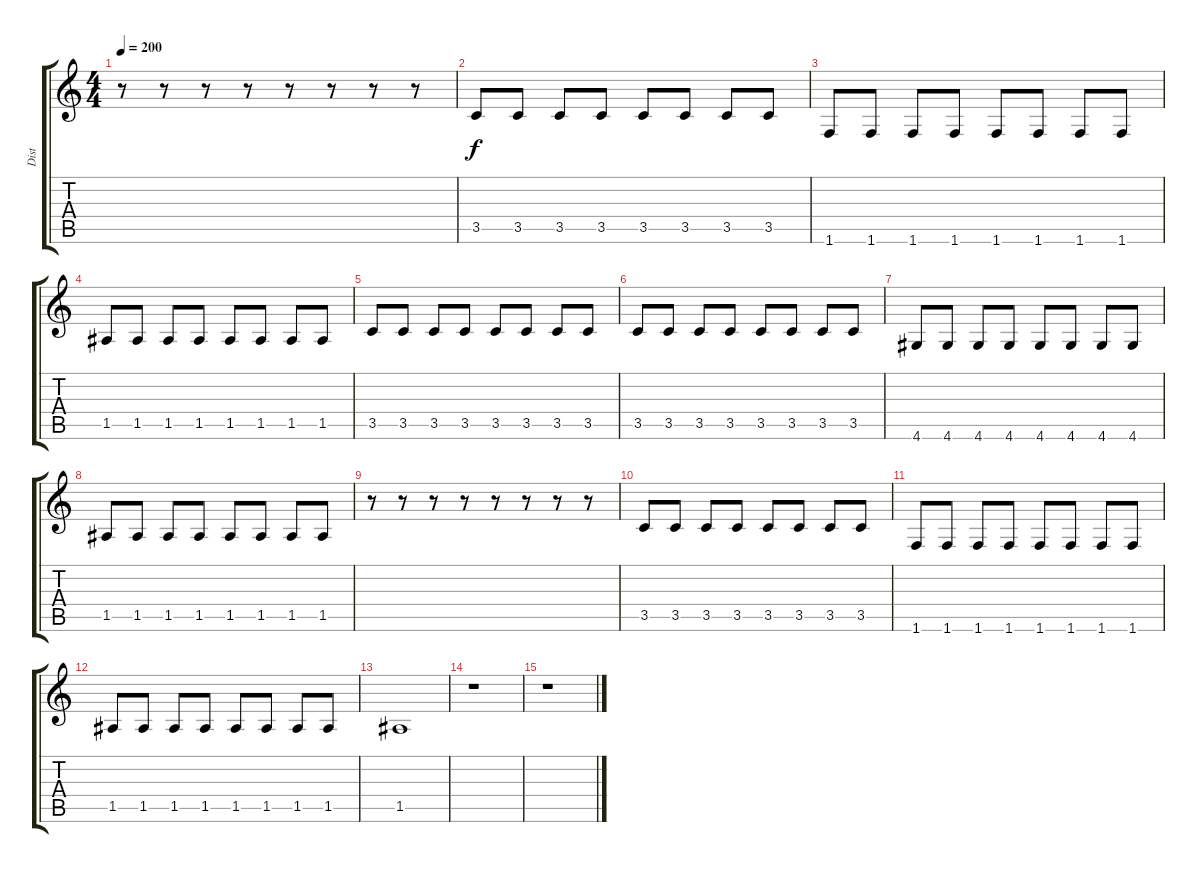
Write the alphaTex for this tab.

\track ("Dist" "Dist") {instrument overdrivenguitar}
\staff {score tabs}
\tuning (E4 B3 G3 D3 A2 E2) {hide}
\ts (4 4)
\tempo 200
\clef g2
\ks c
r.8{dy f} r.8 r.8 r.8 r.8 r.8 r.8 r.8 |
3.5.8 3.5.8 3.5.8 3.5.8 3.5.8 3.5.8 3.5.8 3.5.8 |
1.6.8 1.6.8 1.6.8 1.6.8 1.6.8 1.6.8 1.6.8 1.6.8 |
1.5.8 1.5.8 1.5.8 1.5.8 1.5.8 1.5.8 1.5.8 1.5.8 |
3.5.8 3.5.8 3.5.8 3.5.8 3.5.8 3.5.8 3.5.8 3.5.8 |
3.5.8 3.5.8 3.5.8 3.5.8 3.5.8 3.5.8 3.5.8 3.5.8 |
4.6.8 4.6.8 4.6.8 4.6.8 4.6.8 4.6.8 4.6.8 4.6.8 |
1.5.8 1.5.8 1.5.8 1.5.8 1.5.8 1.5.8 1.5.8 1.5.8 |
r.8 r.8 r.8 r.8 r.8 r.8 r.8 r.8 |
3.5.8 3.5.8 3.5.8 3.5.8 3.5.8 3.5.8 3.5.8 3.5.8 |
1.6.8 1.6.8 1.6.8 1.6.8 1.6.8 1.6.8 1.6.8 1.6.8 |
1.5.8 1.5.8 1.5.8 1.5.8 1.5.8 1.5.8 1.5.8 1.5.8 |
1.5.1 |
r.1 |
r.1
